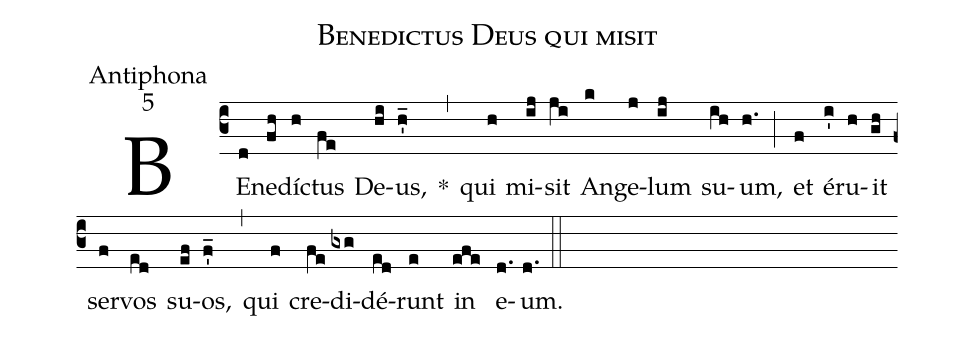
name:Benedictus Deus qui misit;
office-part:Antiphona;
mode:5;
%%
(c3) BE(d)ne(fh)dí(h)ctus(fe) De(hi)us,(h'_) *(,) qui(h) mi(ij)sit(ji) An(k)ge(j)lum(ij) su(ih)um,(h.) (;) et(f) é(i')ru(h)it(gh) ser(f)vos(ed) su(ef)os,(f'_) (,) qui(f) cre(fe)di(gxg)dé(ed)runt(e) in(efe) e(d.)um.(d.) (::)
